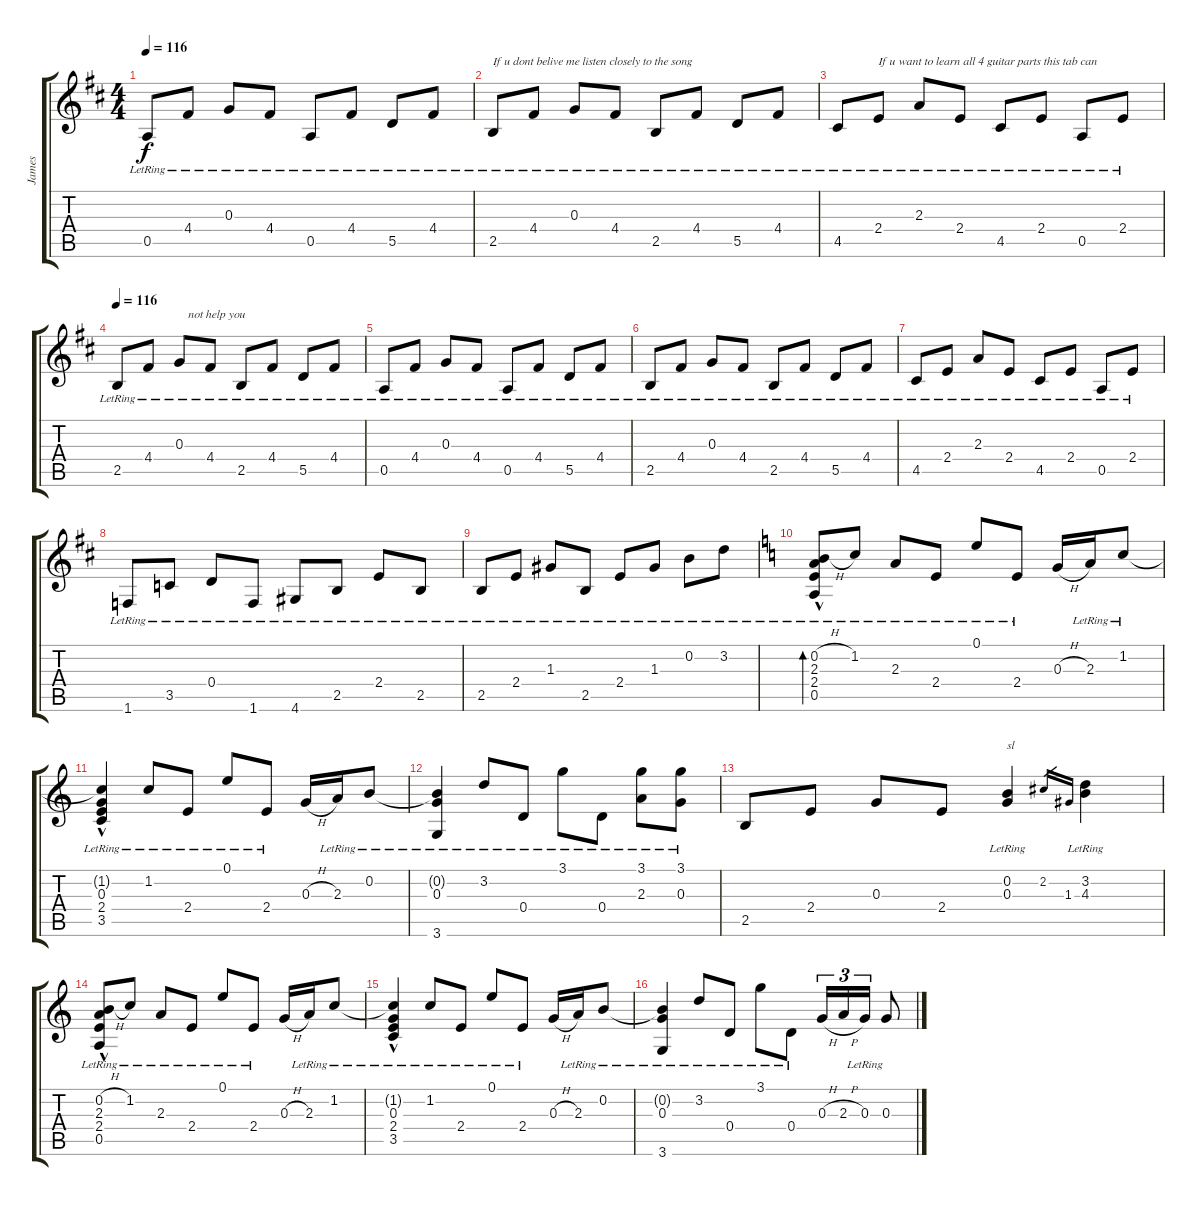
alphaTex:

\track ("James" "James") {instrument acousticguitarnylon}
\staff {score tabs}
\tuning (E4 B3 G3 D3 A2 E2) {hide}
\ts (4 4)
\tempo 116
\clef g2
\ks bminor
0.5{lr}.8{dy f} 4.4{lr}.8 0.3{lr}.8 4.4{lr}.8 0.5{lr}.8 4.4{lr}.8 5.5{lr}.8 4.4{lr}.8 |
2.5{lr}.8{txt "If u dont belive me listen closely to the song"} 4.4{lr}.8 0.3{lr}.8 4.4{lr}.8 2.5{lr}.8 4.4{lr}.8 5.5{lr}.8 4.4{lr}.8 |
4.5{lr}.8 2.4{lr}.8{txt "If u want to learn all 4 guitar parts this tab can"} 2.3{lr}.8 2.4{lr}.8 4.5{lr}.8 2.4{lr}.8 0.5{lr}.8 2.4{lr}.8 |
\tempo 116
2.5{lr}.8{instrument acousticguitarnylon} 4.4{lr}.8 0.3{lr}.8{txt "   not help you"} 4.4{lr}.8 2.5{lr}.8 4.4{lr}.8 5.5{lr}.8 4.4{lr}.8 |
0.5{lr}.8 4.4{lr}.8 0.3{lr}.8 4.4{lr}.8 0.5{lr}.8 4.4{lr}.8 5.5{lr}.8 4.4{lr}.8 |
2.5{lr}.8 4.4{lr}.8 0.3{lr}.8 4.4{lr}.8 2.5{lr}.8 4.4{lr}.8 5.5{lr}.8 4.4{lr}.8 |
4.5{lr}.8 2.4{lr}.8 2.3{lr}.8 2.4{lr}.8 4.5{lr}.8 2.4{lr}.8 0.5{lr}.8 2.4{lr}.8 |
1.6{lr}.8 3.5{lr}.8 0.4{lr}.8 1.6{lr}.8 4.6{lr}.8 2.5{lr}.8 2.4{lr}.8 2.5{lr}.8 |
2.5{lr}.8 2.4{lr}.8 1.3{lr}.8 2.5{lr}.8 2.4{lr}.8 1.3{lr}.8 0.2{lr}.8 3.2{lr}.8 |
\ks aminor
(0.2{h} 2.3{lr} 2.4{lr} 0.5{hac lr}).8{bd 240} 1.2{lr}.8 2.3{lr}.8 2.4{lr}.8 0.1{lr}.8 2.4{lr}.8 0.3{h}.16 2.3{lr}.16 1.2{lr}.8 |
(1.2{t} 0.3{lr} 2.4{lr} 3.5{hac lr}).4 1.2{lr}.8 2.4{lr}.8 0.1{lr}.8 2.4{lr}.8 0.3{h}.16 2.3{lr}.16 0.2{lr}.8 |
(0.2{t} 0.3{lr} 3.6{lr}).4 3.2{lr}.8 0.4{lr}.8 3.1{lr}.8 0.4{lr}.8 (3.1{lr} 2.3{lr}).8 (3.1{lr} 0.3{lr}).8 |
2.5.8 2.4.8 0.3.8 2.4.8 (0.2{lr} 0.3{lr}).4{txt "sl"} 2.2.16{gr} 1.3.16{gr} (3.2{lr} 4.3{lr}).4 |
(0.2{h} 2.3{lr} 2.4{lr} 0.5{hac lr}).8 1.2{lr}.8 2.3{lr}.8 2.4{lr}.8 0.1{lr}.8 2.4{lr}.8 0.3{h}.16 2.3{lr}.16 1.2{lr}.8 |
(1.2{t} 0.3{lr} 2.4{lr} 3.5{hac lr}).4 1.2{lr}.8 2.4{lr}.8 0.1{lr}.8 2.4{lr}.8 0.3{h}.16 2.3{lr}.16 0.2{lr}.8 |
(0.2{t} 0.3{lr} 3.6{lr}).4 3.2{lr}.8 0.4{lr}.8 3.1{lr}.8 0.4{lr}.8 0.3{h}.16{tu (3 2)} 2.3{h}.16{tu (3 2)} 0.3{lr}.16{tu (3 2)} 0.3{lr}.8
